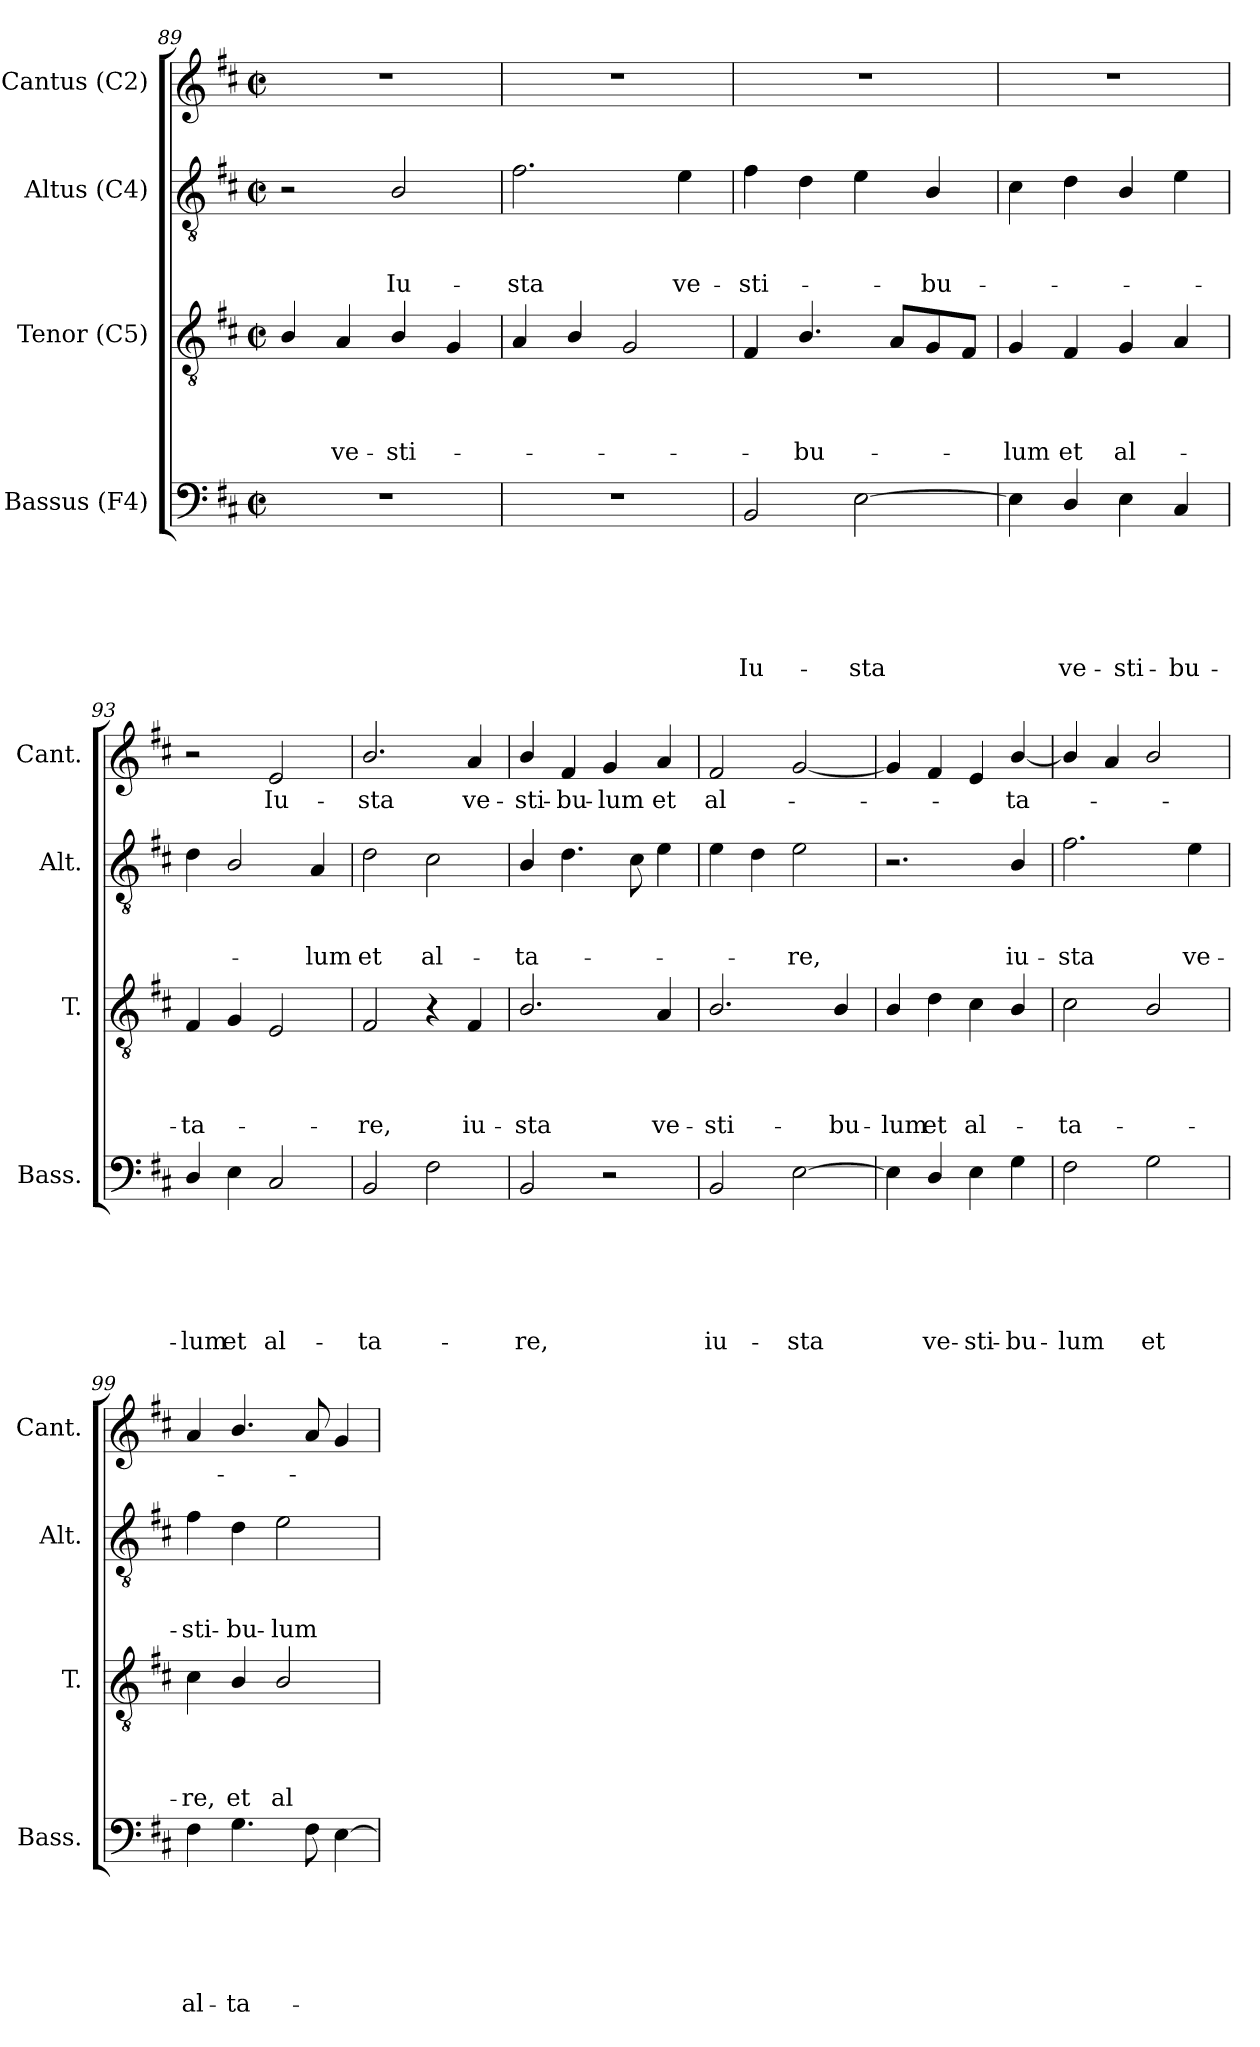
**kern	**text	**text	**text	**text	**text	**text	**kern	**text	**text	**text	**text	**kern	**text	**text	**text	**kern	**text
*part4	*part4	*part4	*part4	*part4	*part4	*part4	*part3	*part3	*part3	*part3	*part3	*part2	*part2	*part2	*part2	*part1	*part1
*staff4	*staff4	*staff4	*staff4	*staff4	*staff4	*staff4	*staff3	*staff3	*staff3	*staff3	*staff3	*staff2	*staff2	*staff2	*staff2	*staff1	*staff1
*I"Bassus (F4)	*	*	*	*	*	*	*I"Tenor (C5)	*	*	*	*	*I"Altus (C4)	*	*	*	*I"Cantus (C2)	*
*I'Bass.	*	*	*	*	*	*	*I'T.	*	*	*	*	*I'Alt.	*	*	*	*I'Cant.	*
!!LO:LB:g=z
*clefF4	*	*	*	*	*	*	*clefGv2	*	*	*	*	*clefGv2	*	*	*	*clefG2	*
*k[f#c#]	*	*	*	*	*	*	*k[f#c#]	*	*	*	*	*k[f#c#]	*	*	*	*k[f#c#]	*
*D:	*	*	*	*	*	*	*D:	*	*	*	*	*D:	*	*	*	*D:	*
*M2/2	*	*	*	*	*	*	*M2/2	*	*	*	*	*M2/2	*	*	*	*M2/2	*
*met(c|)	*	*	*	*	*	*	*met(c|)	*	*	*	*	*met(c|)	*	*	*	*met(c|)	*
=89	=89	=89	=89	=89	=89	=89	=89	=89	=89	=89	=89	=89	=89	=89	=89	=89	=89
1r	.	.	.	.	.	.	4B/	.	.	.	.	2r	.	.	.	1r	.
!	!	!	!	!	!	!	!	!	!	!	!LO:LY:b	!	!	!	!	!	!
.	.	.	.	.	.	.	4A/	.	.	.	ve-	.	.	.	.	.	.
!	!	!	!	!	!	!	!	!	!	!	!LO:LY:b	!	!	!	!LO:LY:b	!	!
.	.	.	.	.	.	.	4B/	.	.	.	-sti-	2B/	.	.	Iu-	.	.
.	.	.	.	.	.	.	4G/	.	.	.	.	.	.	.	.	.	.
=90	=90	=90	=90	=90	=90	=90	=90	=90	=90	=90	=90	=90	=90	=90	=90	=90	=90
!	!	!	!	!	!	!	!	!	!	!	!	!	!	!	!LO:LY:b	!	!
1r	.	.	.	.	.	.	4A/	.	.	.	.	2.f#\	.	.	-sta	1r	.
.	.	.	.	.	.	.	4B/	.	.	.	.	.	.	.	.	.	.
.	.	.	.	.	.	.	2G/	.	.	.	.	.	.	.	.	.	.
!	!	!	!	!	!	!	!	!	!	!	!	!	!	!	!LO:LY:b	!	!
.	.	.	.	.	.	.	.	.	.	.	.	4e\	.	.	ve-	.	.
=91	=91	=91	=91	=91	=91	=91	=91	=91	=91	=91	=91	=91	=91	=91	=91	=91	=91
!	!	!	!	!	!	!LO:LY:b	!	!	!	!	!	!	!	!	!LO:LY:b	!	!
2BB/	.	.	.	.	.	Iu-	4F#/	.	.	.	.	4f#\	.	.	-sti-	1r	.
!	!	!	!	!	!	!	!	!	!	!	!LO:LY:b	!	!	!	!	!	!
.	.	.	.	.	.	.	4.B/	.	.	.	-bu-	4d\	.	.	.	.	.
!	!	!	!	!	!	!LO:LY:b	!	!	!	!	!	!	!	!	!	!	!
[>2E\	.	.	.	.	.	-sta	.	.	.	.	.	4e\	.	.	.	.	.
.	.	.	.	.	.	.	8A/L	.	.	.	.	.	.	.	.	.	.
!	!	!	!	!	!	!	!	!	!	!	!	!	!	!	!LO:LY:b	!	!
.	.	.	.	.	.	.	8G/	.	.	.	.	4B/	.	.	-bu-	.	.
.	.	.	.	.	.	.	8F#/J	.	.	.	.	.	.	.	.	.	.
=92	=92	=92	=92	=92	=92	=92	=92	=92	=92	=92	=92	=92	=92	=92	=92	=92	=92
!	!	!	!	!	!	!	!	!	!	!	!LO:LY:b	!	!	!	!	!	!
4E\]	.	.	.	.	.	.	4G/	.	.	.	-lum	4c#\	.	.	.	1r	.
!	!	!	!	!	!	!LO:LY:b	!	!	!	!	!LO:LY:b	!	!	!	!	!	!
4D/	.	.	.	.	.	ve-	4F#/	.	.	.	et	4d\	.	.	.	.	.
!	!	!	!	!	!	!LO:LY:b:rj	!	!	!	!	!LO:LY:b	!	!	!	!	!	!
4E\	.	.	.	.	.	-sti-	4G/	.	.	.	al-	4B/	.	.	.	.	.
!	!	!	!	!	!	!LO:LY:b	!	!	!	!	!	!	!	!	!	!	!
4C#/	.	.	.	.	.	-bu-	4A/	.	.	.	.	4e\	.	.	.	.	.
=93	=93	=93	=93	=93	=93	=93	=93	=93	=93	=93	=93	=93	=93	=93	=93	=93	=93
!	!	!	!	!	!	!LO:LY:b	!	!	!	!	!LO:LY:b	!	!	!	!	!	!
4D/	.	.	.	.	.	-lum	4F#/	.	.	.	-ta-	4d\	.	.	.	2r	.
!	!	!	!	!	!	!LO:LY:b	!	!	!	!	!	!	!	!	!	!	!
4E\	.	.	.	.	.	et	4G/	.	.	.	.	2B/	.	.	.	.	.
!	!	!	!	!	!	!LO:LY:b	!	!	!	!	!	!	!	!	!	!	!LO:LY:b
2C#/	.	.	.	.	.	al-	2E/	.	.	.	.	.	.	.	.	2e/	Iu-
!	!	!	!	!	!	!	!	!	!	!	!	!	!	!	!LO:LY:b	!	!
.	.	.	.	.	.	.	.	.	.	.	.	4A/	.	.	-lum	.	.
=94	=94	=94	=94	=94	=94	=94	=94	=94	=94	=94	=94	=94	=94	=94	=94	=94	=94
!	!	!	!	!	!	!LO:LY:b	!	!	!	!	!LO:LY:b	!	!	!	!LO:LY:b	!	!LO:LY:b
2BB/	.	.	.	.	.	-ta-	2F#/	.	.	.	-re,	2d\	.	.	et	2.b/	-sta
!	!	!	!	!	!	!	!	!	!	!	!	!	!	!	!LO:LY:b	!	!
2F#\	.	.	.	.	.	.	4r	.	.	.	.	2c#\	.	.	al-	.	.
!	!	!	!	!	!	!	!	!	!	!	!LO:LY:b	!	!	!	!	!	!LO:LY:b
.	.	.	.	.	.	.	4F#/	.	.	.	iu-	.	.	.	.	4a/	ve-
=95	=95	=95	=95	=95	=95	=95	=95	=95	=95	=95	=95	=95	=95	=95	=95	=95	=95
!	!	!	!	!	!	!LO:LY:b	!	!	!	!	!LO:LY:b	!	!	!	!LO:LY:b	!	!LO:LY:b
2BB/	.	.	.	.	.	-re,	2.B/	.	.	.	-sta	4B/	.	.	-ta-	4b/	-sti-
!	!	!	!	!	!	!	!	!	!	!	!	!	!	!	!	!	!LO:LY:b
.	.	.	.	.	.	.	.	.	.	.	.	4.d\	.	.	.	4f#/	-bu-
!	!	!	!	!	!	!	!	!	!	!	!	!	!	!	!	!	!LO:LY:b:rj
2r	.	.	.	.	.	.	.	.	.	.	.	.	.	.	.	4g/	-lum
.	.	.	.	.	.	.	.	.	.	.	.	8c#\	.	.	.	.	.
!	!	!	!	!	!	!	!	!	!	!	!LO:LY:b	!	!	!	!	!	!LO:LY:b
.	.	.	.	.	.	.	4A/	.	.	.	ve-	4e\	.	.	.	4a/	et
!!LO:LB:g=z
=96	=96	=96	=96	=96	=96	=96	=96	=96	=96	=96	=96	=96	=96	=96	=96	=96	=96
!	!	!	!	!	!	!LO:LY:b	!	!	!	!	!LO:LY:b	!	!	!	!	!	!LO:LY:b
2BB/	.	.	.	.	.	iu-	2.B/	.	.	.	-sti-	4e\	.	.	.	2f#/	al-
.	.	.	.	.	.	.	.	.	.	.	.	4d\	.	.	.	.	.
!	!	!	!	!	!	!LO:LY:b	!	!	!	!	!	!	!	!	!LO:LY:b	!	!
[>2E\	.	.	.	.	.	-sta	.	.	.	.	.	2e\	.	.	-re,	[<2g/	.
!	!	!	!	!	!	!	!	!	!	!	!LO:LY:b	!	!	!	!	!	!
.	.	.	.	.	.	.	4B/	.	.	.	-bu-	.	.	.	.	.	.
=97	=97	=97	=97	=97	=97	=97	=97	=97	=97	=97	=97	=97	=97	=97	=97	=97	=97
!	!	!	!	!	!	!	!	!	!	!	!LO:LY:b	!	!	!	!	!	!
4E\]	.	.	.	.	.	.	4B/	.	.	.	-lum	2.r	.	.	.	4g/]	.
!	!	!	!	!	!	!LO:LY:b	!	!	!	!	!LO:LY:b	!	!	!	!	!	!
4D/	.	.	.	.	.	ve-	4d\	.	.	.	et	.	.	.	.	4f#/	.
!	!	!	!	!	!	!LO:LY:b	!	!	!	!	!LO:LY:b	!	!	!	!	!	!
4E\	.	.	.	.	.	-sti-	4c#\	.	.	.	al-	.	.	.	.	4e/	.
!	!	!	!	!	!	!LO:LY:b:rj	!	!	!	!	!	!	!	!	!LO:LY:b	!	!LO:LY:b
4G\	.	.	.	.	.	-bu-	4B/	.	.	.	.	4B/	.	.	iu-	[<4b/	-ta-
=98	=98	=98	=98	=98	=98	=98	=98	=98	=98	=98	=98	=98	=98	=98	=98	=98	=98
!	!	!	!	!	!	!LO:LY:b	!	!	!	!	!LO:LY:b	!	!	!	!LO:LY:b	!	!
2F#\	.	.	.	.	.	-lum	2c#\	.	.	.	-ta-	2.f#\	.	.	-sta	4b/]	.
.	.	.	.	.	.	.	.	.	.	.	.	.	.	.	.	4a/	.
!	!	!	!	!	!	!LO:LY:b	!	!	!	!	!	!	!	!	!	!	!
2G\	.	.	.	.	.	et	2B/	.	.	.	.	.	.	.	.	2b/	.
!	!	!	!	!	!	!	!	!	!	!	!	!	!	!	!LO:LY:b	!	!
.	.	.	.	.	.	.	.	.	.	.	.	4e\	.	.	ve-	.	.
=99	=99	=99	=99	=99	=99	=99	=99	=99	=99	=99	=99	=99	=99	=99	=99	=99	=99
!	!	!	!	!	!	!LO:LY:b	!	!	!	!	!LO:LY:b	!	!	!	!LO:LY:b	!	!
4F#\	.	.	.	.	.	al-	4c#\	.	.	.	-re,	4f#\	.	.	-sti-	4a/	.
!	!	!	!	!	!	!LO:LY:b	!	!	!	!	!LO:LY:b	!	!	!	!LO:LY:b	!	!
4.G\	.	.	.	.	.	-ta-	4B/	.	.	.	et	4d\	.	.	-bu-	4.b/	.
!	!	!	!	!	!	!	!	!	!	!	!LO:LY:b	!	!	!	!LO:LY:b	!	!
.	.	.	.	.	.	.	2B/	.	.	.	al-	2e\	.	.	-lum	.	.
8F#\	.	.	.	.	.	.	.	.	.	.	.	.	.	.	.	8a/	.
[>4E\	.	.	.	.	.	.	.	.	.	.	.	.	.	.	.	4g/	.
=	=	=	=	=	=	=	=	=	=	=	=	=	=	=	=	=	=
*-	*-	*-	*-	*-	*-	*-	*-	*-	*-	*-	*-	*-	*-	*-	*-	*-	*-
